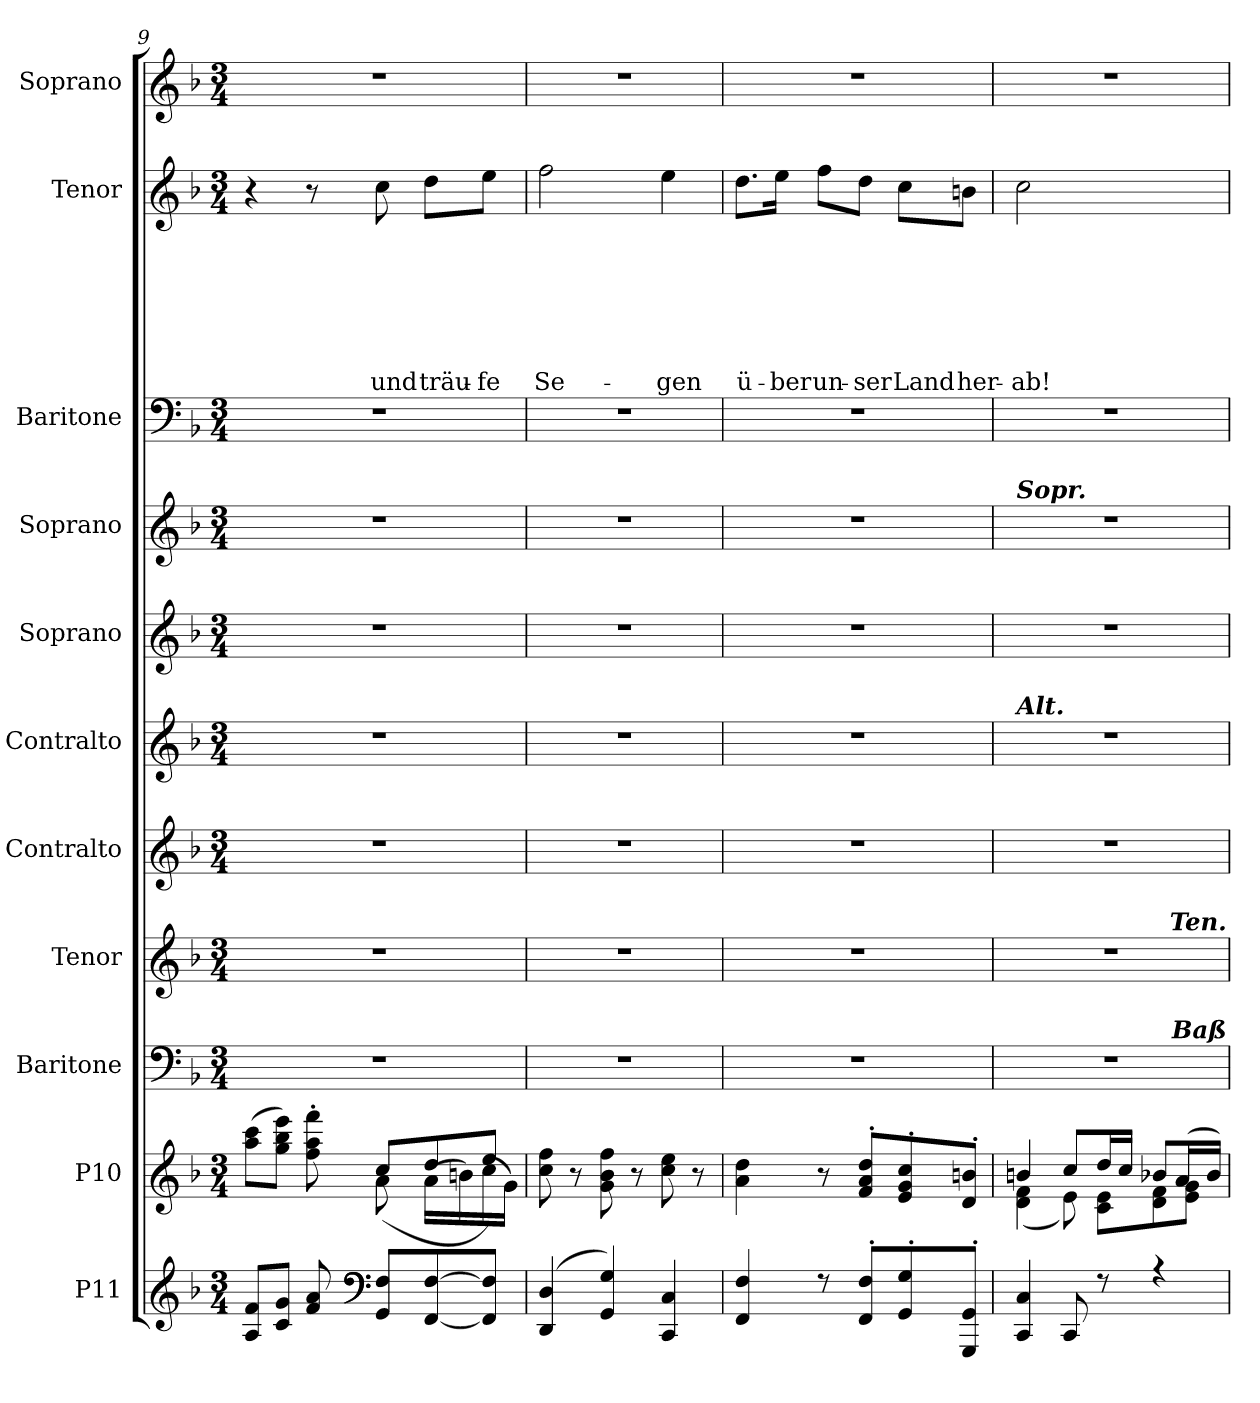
**kern	**kern	**kern	**kern	**kern	**kern	**kern	**kern	**kern	**kern	**text	**text	**text	**text	**text	**text	**text	**kern
*part11	*part10	*part9	*part8	*part7	*part6	*part5	*part4	*part3	*part2	*part2	*part2	*part2	*part2	*part2	*part2	*part2	*part1
*staff11	*staff10	*staff9	*staff8	*staff7	*staff6	*staff5	*staff4	*staff3	*staff2	*staff2	*staff2	*staff2	*staff2	*staff2	*staff2	*staff2	*staff1
*I"P11	*I"P10	*I"Baritone	*I"Tenor	*I"Contralto	*I"Contralto	*I"Soprano	*I"Soprano	*I"Baritone	*I"Tenor	*	*	*	*	*	*	*	*I"Soprano
*	*	*I'Bar.	*I'Ten.	*I'Alto	*I'Alto	*I'Sop.	*I'Sop.	*I'Bar.	*I'Ten.	*	*	*	*	*	*	*	*I'Sop.
*clefG2	*clefG2	*clefF4	*clefG2	*clefG2	*clefG2	*clefG2	*clefG2	*clefF4	*clefG2	*	*	*	*	*	*	*	*clefG2
*	*	*	*ITrd7c12	*	*	*	*	*	*ITrd7c12	*	*	*	*	*	*	*	*
*k[b-]	*k[b-]	*k[b-]	*k[b-]	*k[b-]	*k[b-]	*k[b-]	*k[b-]	*k[b-]	*k[b-]	*	*	*	*	*	*	*	*k[b-]
*F:	*F:	*F:	*F:	*F:	*F:	*F:	*F:	*F:	*F:	*	*	*	*	*	*	*	*F:
*M3/4	*M3/4	*M3/4	*M3/4	*M3/4	*M3/4	*M3/4	*M3/4	*M3/4	*M3/4	*	*	*	*	*	*	*	*M3/4
=9	=9	=9	=9	=9	=9	=9	=9	=9	=9	=9	=9	=9	=9	=9	=9	=9	=9
*^	*^	*	*	*	*	*	*	*	*	*	*	*	*	*	*	*	*
*	*	*	*^	*	*	*	*	*	*	*	*	*	*	*	*	*	*	*	*
!	!	!	!	!	!LO:N:vis=1	!LO:N:vis=1	!	!LO:N:vis=1	!LO:N:vis=1	!LO:N:vis=1	!LO:N:vis=1	!	!	!	!	!	!	!	!	!
8A/ 8f/L	4.ryy	2.ryy	4.ryy	(>8aa\ 8ccc\L	2.r	2.r	2.r	2.r	2.r	2.r	2.r	4r	.	.	.	.	.	.	.	2.r
8c/ 8g/J	.	.	.	8gg\ 8bb-\ 8eee\J)	.	.	.	.	.	.	.	.	.	.	.	.	.	.	.	.
8f/ 8a/	.	.	.	8ff\'> 8aa\'> 8fff\'>	.	.	.	.	.	.	.	8r	.	.	.	.	.	.	.	.
*clefF4	*	*	*	*	*	*	*	*	*	*	*	*	*	*	*	*	*	*	*	*
!	!	!	!	!	!	!	!	!	!	!	!	!	!	!	!	!	!	!	!LO:LY:b	!
8GG/ 8F/L	4.ryy	.	(>8cc/L	8a\	.	.	.	.	.	.	.	8c\	.	.	.	.	.	.	und	.
!	!	!	!	!	!	!	!	!	!	!	!	!	!	!	!	!	!	!	!LO:LY:b	!
[<8FF/ [<8F/	.	.	8dd/	(<16a\LL	.	.	.	.	.	.	.	8d\L	.	.	.	.	.	.	träu-	.
.	.	.	.	16bn\)	.	.	.	.	.	.	.	.	.	.	.	.	.	.	.	.
!	!	!	!	!	!	!	!	!	!	!	!	!	!	!	!	!	!	!	!LO:LY:b	!
8FF/] 8F/]J	.	.	8ee/J)	(<16cc\	.	.	.	.	.	.	.	8e\J	.	.	.	.	.	.	-fe	.
.	.	.	.	16g\JJ)	.	.	.	.	.	.	.	.	.	.	.	.	.	.	.	.
=10	=10	=10	=10	=10	=10	=10	=10	=10	=10	=10	=10	=10	=10	=10	=10	=10	=10	=10	=10	=10
!	!	!	!	!	!LO:N:vis=1	!LO:N:vis=1	!LO:N:vis=1	!LO:N:vis=1	!LO:N:vis=1	!LO:N:vis=1	!LO:N:vis=1	!	!	!	!	!	!	!	!LO:LY:b	!
(<4DD/ 4D/	2.ryy	2.ryy	2.ryy	8cc\ 8ff\	2.r	2.r	2.r	2.r	2.r	2.r	2.r	2f\	.	.	.	.	.	.	Se-	2.r
.	.	.	.	8r	.	.	.	.	.	.	.	.	.	.	.	.	.	.	.	.
4GG/ 4G/)	.	.	.	8g\ 8b-\ 8ff\	.	.	.	.	.	.	.	.	.	.	.	.	.	.	.	.
.	.	.	.	8r	.	.	.	.	.	.	.	.	.	.	.	.	.	.	.	.
!	!	!	!	!	!	!	!	!	!	!	!	!	!	!	!	!	!	!	!LO:LY:b	!
4CC/ 4C/	.	.	.	8cc\ 8ee\	.	.	.	.	.	.	.	4e\	.	.	.	.	.	.	-gen	.
.	.	.	.	8r	.	.	.	.	.	.	.	.	.	.	.	.	.	.	.	.
=11	=11	=11	=11	=11	=11	=11	=11	=11	=11	=11	=11	=11	=11	=11	=11	=11	=11	=11	=11	=11
!	!	!	!	!	!LO:N:vis=1	!LO:N:vis=1	!LO:N:vis=1	!LO:N:vis=1	!LO:N:vis=1	!LO:N:vis=1	!LO:N:vis=1	!	!	!	!	!	!	!	!LO:LY:b	!
4FF/ 4F/	2.ryy	2.ryy	2.ryy	4a\ 4dd\	2.r	2.r	2.r	2.r	2.r	2.r	2.r	8.d\L	.	.	.	.	.	.	ü-	2.r
!	!	!	!	!	!	!	!	!	!	!	!	!	!	!	!	!	!	!	!LO:LY:b	!
.	.	.	.	.	.	.	.	.	.	.	.	16e\Jk	.	.	.	.	.	.	-ber	.
!	!	!	!	!	!	!	!	!	!	!	!	!	!	!	!	!	!	!	!LO:LY:b	!
8r	.	.	.	8r	.	.	.	.	.	.	.	8f\L	.	.	.	.	.	.	un-	.
!	!	!	!	!	!	!	!	!	!	!	!	!	!	!	!	!	!	!	!LO:LY:b	!
8FF/'> 8F/'>L	.	.	.	8f/'> 8a/'> 8dd/'>L	.	.	.	.	.	.	.	8d\J	.	.	.	.	.	.	-ser	.
!	!	!	!	!	!	!	!	!	!	!	!	!	!	!	!	!	!	!	!LO:LY:b	!
8GG/'> 8G/'>	.	.	.	8e/'> 8g/'> 8cc/'>	.	.	.	.	.	.	.	8c\L	.	.	.	.	.	.	Land	.
!	!	!	!	!	!	!	!	!	!	!	!	!	!	!	!	!	!	!	!LO:LY:b	!
8GGG/'> 8GG/'>J	.	.	.	8d/'> 8bn/'>J	.	.	.	.	.	.	.	8Bn\J	.	.	.	.	.	.	her-	.
!!LO:PB:g=z
=12	=12	=12	=12	=12	=12	=12	=12	=12	=12	=12	=12	=12	=12	=12	=12	=12	=12	=12	=12	=12
!	!	!	!	!	!	!	!	!	!	!LO:TX:a:Bi:t=Sopr.	!	!	!	!	!	!	!	!	!	!
!	!	!	!	!	!	!	!	!LO:TX:a:Bi:t=Alt.	!	!	!	!	!	!	!	!	!	!	!	!
!	!	!	!	!	!LO:N:vis=1	!LO:N:vis=1	!LO:N:vis=1	!LO:N:vis=1	!LO:N:vis=1	!LO:N:vis=1	!LO:N:vis=1	!	!	!	!	!	!	!	!LO:LY:b	!
4CC/ 4C/	2.ryy	2.ryy	(<4d\ 4f\	4bn/	2.r	2.r	2.r	2.r	2.r	2.r	2.r	2c\	.	.	.	.	.	.	-ab!	2.r
8CC/	.	.	8e\)	8cc/L	.	.	.	.	.	.	.	.	.	.	.	.	.	.	.	.
8r	.	.	8c\ 8e\L	16dd/L	.	.	.	.	.	.	.	.	.	.	.	.	.	.	.	.
.	.	.	.	16cc/JJ	.	.	.	.	.	.	.	.	.	.	.	.	.	.	.	.
4r	.	.	8d\ 8f\	8b-X/L	.	.	.	.	.	.	.	4ryy	.	.	.	.	.	.	.	.
.	.	.	8e\ 8g\J	(>16a/L	.	.	.	.	.	.	.	.	.	.	.	.	.	.	.	.
.	.	.	.	16b-/JJ)	.	.	.	.	.	.	.	.	.	.	.	.	.	.	.	.
*v	*v	*	*	*	*	*	*	*	*	*	*	*	*	*	*	*	*	*	*	*
!	!	!	!	!	!LO:TX:a:Bi:t=Ten.	!	!	!	!	!	!	!	!	!	!	!	!	!	!
!	!	!	!	!LO:TX:a:Bi:t=Baß	!	!	!	!	!	!	!	!	!	!	!	!	!	!	!
*	*v	*v	*v	*	*	*	*	*	*	*	*	*	*	*	*	*	*	*	*
=	=	=	=	=	=	=	=	=	=	=	=	=	=	=	=	=	=
*-	*-	*-	*-	*-	*-	*-	*-	*-	*-	*-	*-	*-	*-	*-	*-	*-	*-
